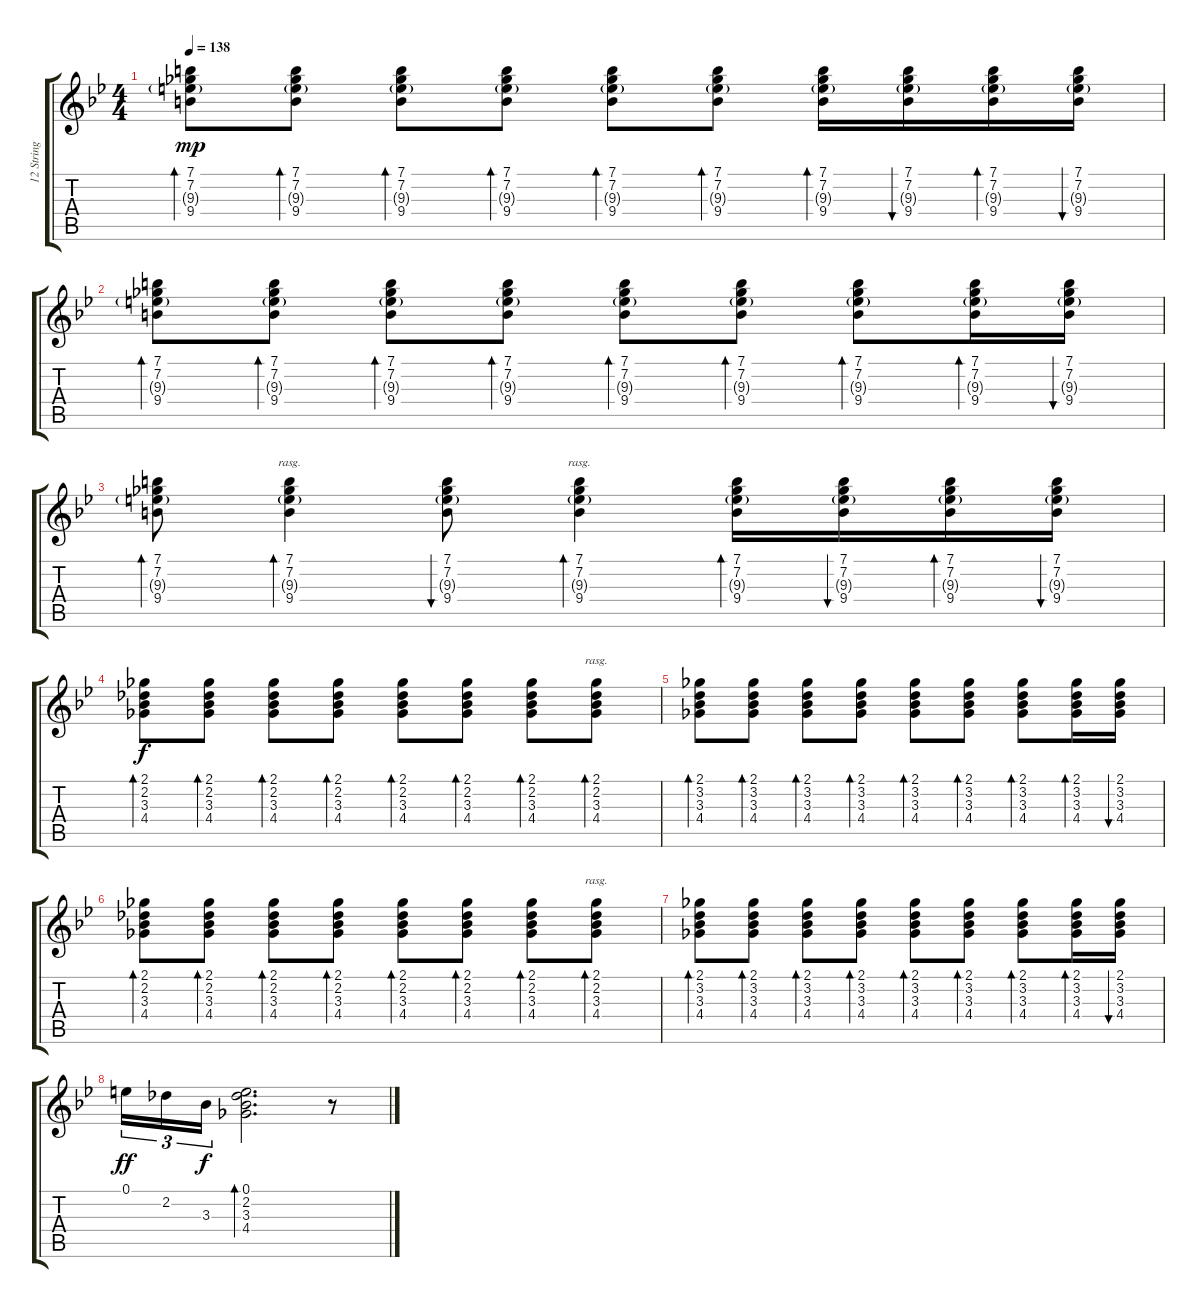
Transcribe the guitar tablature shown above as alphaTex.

\track ("12 String Guitar" "12 String ") {instrument acousticguitarnylon}
\staff {score tabs}
\tuning (E4 B3 G3 D3 A2 E2) {hide}
\ts (4 4)
\tempo 138
\clef g2
\ks gminor
(7.1 7.2 9.3{g} 9.4).8{bd 120 dy mp} (7.1 7.2 9.3{g} 9.4).8{bd 120} (7.1 7.2 9.3{g} 9.4).8{bd 120} (7.1 7.2 9.3{g} 9.4).8{bd 120} (7.1 7.2 9.3{g} 9.4).8{bd 120} (7.1 7.2 9.3{g} 9.4).8{bd 120} (7.1 7.2 9.3{g} 9.4).16{bd 120} (7.1 7.2 9.3{g} 9.4).16{bu 120} (7.1 7.2 9.3{g} 9.4).16{bd 120} (7.1 7.2 9.3{g} 9.4).16{bu 120} |
(7.1 7.2 9.3{g} 9.4).8{bd 120} (7.1 7.2 9.3{g} 9.4).8{bd 120} (7.1 7.2 9.3{g} 9.4).8{bd 120} (7.1 7.2 9.3{g} 9.4).8{bd 120} (7.1 7.2 9.3{g} 9.4).8{bd 120} (7.1 7.2 9.3{g} 9.4).8{bd 120} (7.1 7.2 9.3{g} 9.4).8{bd 120} (7.1 7.2 9.3{g} 9.4).16{bd 120} (7.1 7.2 9.3{g} 9.4).16{bu 120} |
(7.1 7.2 9.3{g} 9.4).8{bd 120} (7.1 7.2 9.3{g} 9.4).4{bd 480 rasg ii} (7.1 7.2 9.3{g} 9.4).8{bu 120} (7.1 7.2 9.3{g} 9.4).4{bd 480 rasg ii} (7.1 7.2 9.3{g} 9.4).16{bd 120} (7.1 7.2 9.3{g} 9.4).16{bu 120} (7.1 7.2 9.3{g} 9.4).16{bd 120} (7.1 7.2 9.3{g} 9.4).16{bu 120} |
(2.1 2.2 3.3 4.4).8{bd 120 dy f} (2.1 2.2 3.3 4.4).8{bd 120} (2.1 2.2 3.3 4.4).8{bd 120} (2.1 2.2 3.3 4.4).8{bd 120} (2.1 2.2 3.3 4.4).8{bd 120} (2.1 2.2 3.3 4.4).8{bd 120} (2.1 2.2 3.3 4.4).8{bd 120} (2.1 2.2 3.3 4.4).8{bd 480 rasg ii} |
(2.1 3.2 3.3 4.4).8{bd 120} (2.1 3.2 3.3 4.4).8{bd 120} (2.1 3.2 3.3 4.4).8{bd 120} (2.1 3.2 3.3 4.4).8{bd 120} (2.1 3.2 3.3 4.4).8{bd 120} (2.1 3.2 3.3 4.4).8{bd 120} (2.1 3.2 3.3 4.4).8{bd 120} (2.1 3.2 3.3 4.4).16{bd 120} (2.1 3.2 3.3 4.4).16{bu 120} |
(2.1 2.2 3.3 4.4).8{bd 120} (2.1 2.2 3.3 4.4).8{bd 120} (2.1 2.2 3.3 4.4).8{bd 120} (2.1 2.2 3.3 4.4).8{bd 120} (2.1 2.2 3.3 4.4).8{bd 120} (2.1 2.2 3.3 4.4).8{bd 120} (2.1 2.2 3.3 4.4).8{bd 120} (2.1 2.2 3.3 4.4).8{bd 480 rasg ii} |
(2.1 3.2 3.3 4.4).8{bd 120} (2.1 3.2 3.3 4.4).8{bd 120} (2.1 3.2 3.3 4.4).8{bd 120} (2.1 3.2 3.3 4.4).8{bd 120} (2.1 3.2 3.3 4.4).8{bd 120} (2.1 3.2 3.3 4.4).8{bd 120} (2.1 3.2 3.3 4.4).8{bd 120} (2.1 3.2 3.3 4.4).16{bd 120} (2.1 3.2 3.3 4.4).16{bu 120} |
0.1.16{tu (3 2) dy ff} 2.2.16{tu (3 2)} 3.3.16{tu (3 2) dy f} (0.1 2.2 3.3 4.4).2{d bd 480} r.8
